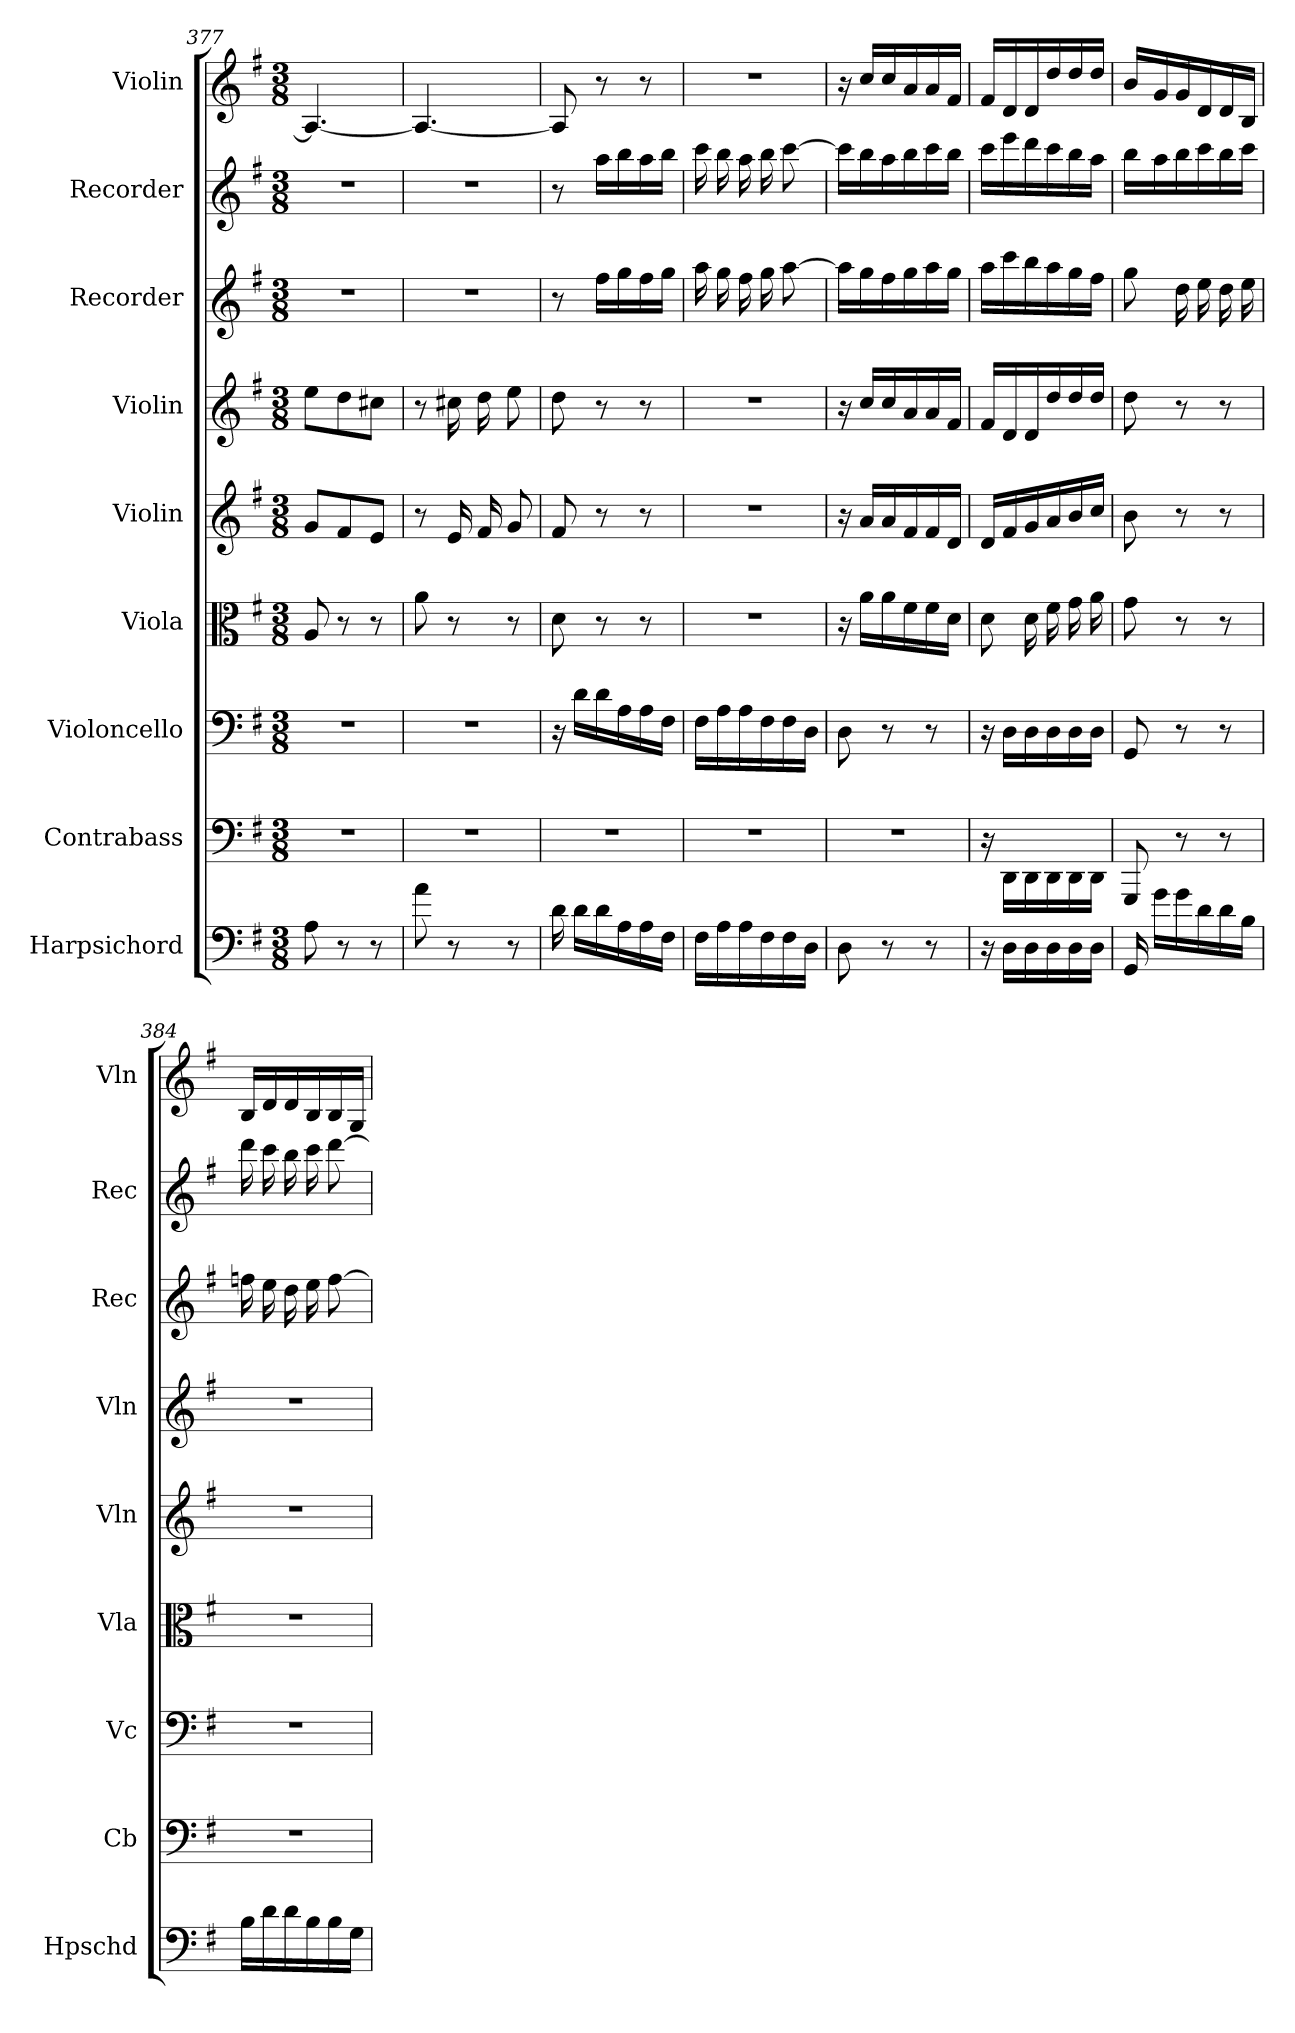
**kern	**kern	**kern	**kern	**kern	**kern	**kern	**kern	**kern
*part9	*part8	*part7	*part6	*part5	*part4	*part3	*part2	*part1
*staff9	*staff8	*staff7	*staff6	*staff5	*staff4	*staff3	*staff2	*staff1
*I"Harpsichord	*I"Contrabass	*I"Violoncello	*I"Viola	*I"Violin	*I"Violin	*I"Recorder	*I"Recorder	*I"Violin
*I'Hpschd	*I'Cb	*I'Vc	*I'Vla	*I'Vln	*I'Vln	*I'Rec	*I'Rec	*I'Vln
*clefF4	*clefF4	*clefF4	*clefC3	*clefG2	*clefG2	*clefG2	*clefG2	*clefG2
*	*ITrd7c12	*	*	*	*	*	*	*
*k[f#]	*k[f#]	*k[f#]	*k[f#]	*k[f#]	*k[f#]	*k[f#]	*k[f#]	*k[f#]
*G:	*G:	*G:	*G:	*G:	*G:	*G:	*G:	*G:
*M3/8	*M3/8	*M3/8	*M3/8	*M3/8	*M3/8	*M3/8	*M3/8	*M3/8
=377	=377	=377	=377	=377	=377	=377	=377	=377
8A\	4.r	4.r	8A/	8g/L	8ee\L	4.r	4.r	4.A/_
8r	.	.	8r	8f#/	8dd\	.	.	.
8r	.	.	8r	8e/J	8cc#X\J	.	.	.
=378	=378	=378	=378	=378	=378	=378	=378	=378
8a\	4.r	4.r	8a\	8r	8r	4.r	4.r	4.A/_
8r	.	.	8r	16e/	16cc#X\	.	.	.
.	.	.	.	16f#/	16dd\	.	.	.
8r	.	.	8r	8g/	8ee\	.	.	.
=379	=379	=379	=379	=379	=379	=379	=379	=379
16d\	4.r	16r	8d\	8f#/	8dd\	8r	8r	8A/]
16d\LL	.	16d\LL	.	.	.	.	.	.
16d\	.	16d\	8r	8r	8r	16ff#\LL	16aa\LL	8r
16A\	.	16A\	.	.	.	16gg\	16bb\	.
16A\	.	16A\	8r	8r	8r	16ff#\	16aa\	8r
16F#\JJ	.	16F#\JJ	.	.	.	16gg\JJ	16bb\JJ	.
=380	=380	=380	=380	=380	=380	=380	=380	=380
16F#\LL	4.r	16F#\LL	4.r	4.r	4.r	16aa\	16ccc\	4.r
16A\	.	16A\	.	.	.	16gg\	16bb\	.
16A\	.	16A\	.	.	.	16ff#\	16aa\	.
16F#\	.	16F#\	.	.	.	16gg\	16bb\	.
16F#\	.	16F#\	.	.	.	[8aa\	[8ccc\	.
16D\JJ	.	16D\JJ	.	.	.	.	.	.
=381	=381	=381	=381	=381	=381	=381	=381	=381
8D\	4.r	8D\	16r	16r	16r	16aa\LL]	16ccc\LL]	16r
.	.	.	16a\LL	16a/LL	16cc/LL	16gg\	16bb\	16cc/LL
8r	.	8r	16a\	16a/	16cc/	16ff#\	16aa\	16cc/
.	.	.	16f#\	16f#/	16a/	16gg\	16bb\	16a/
8r	.	8r	16f#\	16f#/	16a/	16aa\	16ccc\	16a/
.	.	.	16d\JJ	16d/JJ	16f#/JJ	16gg\JJ	16bb\JJ	16f#/JJ
=382	=382	=382	=382	=382	=382	=382	=382	=382
16r	16r	16r	8d\	16d/LL	16f#/LL	16aa\LL	16ccc\LL	16f#/LL
16D\LL	16DDD\LL	16D\LL	.	16f#/	16d/	16ccc\	16eee\	16d/
16D\	16DDD\	16D\	16d\	16g/	16d/	16bb\	16ddd\	16d/
16D\	16DDD\	16D\	16f#\	16a/	16dd/	16aa\	16ccc\	16dd/
16D\	16DDD\	16D\	16g\	16b/	16dd/	16gg\	16bb\	16dd/
16D\JJ	16DDD\JJ	16D\JJ	16a\	16cc/JJ	16dd/JJ	16ff#\JJ	16aa\JJ	16dd/JJ
=383	=383	=383	=383	=383	=383	=383	=383	=383
16GG/	8GGGG/	8GG/	8g\	8b\	8dd\	8gg\	16bb\LL	16b/LL
16g\LL	.	.	.	.	.	.	16aa\	16g/
16g\	8r	8r	8r	8r	8r	16dd\	16bb\	16g/
16d\	.	.	.	.	.	16ee\	16ccc\	16d/
16d\	8r	8r	8r	8r	8r	16dd\	16bb\	16d/
16B\JJ	.	.	.	.	.	16ee\	16ccc\JJ	16B/JJ
=384	=384	=384	=384	=384	=384	=384	=384	=384
16B\LL	4.r	4.r	4.r	4.r	4.r	16ffn\	16ddd\	16B/LL
16d\	.	.	.	.	.	16ee\	16ccc\	16d/
16d\	.	.	.	.	.	16dd\	16bb\	16d/
16B\	.	.	.	.	.	16ee\	16ccc\	16B/
16B\	.	.	.	.	.	[8ff\	[8ddd\	16B/
16G\JJ	.	.	.	.	.	.	.	16G/JJ
=	=	=	=	=	=	=	=	=
*-	*-	*-	*-	*-	*-	*-	*-	*-
